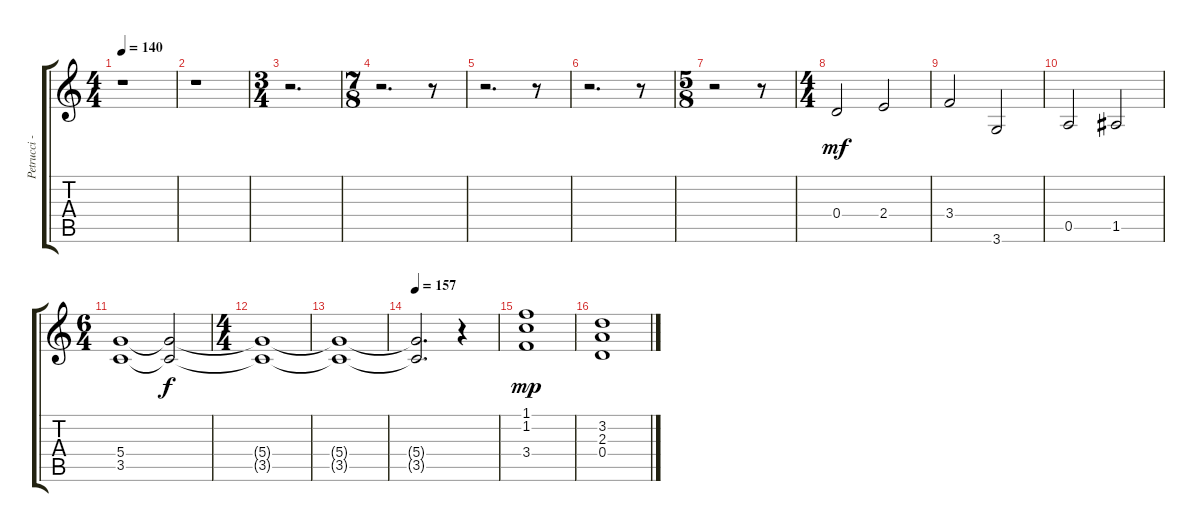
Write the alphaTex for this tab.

\track ("Petrucci -  SoloGuitar" "Petrucci -") {instrument distortionguitar}
\staff {score tabs}
\tuning (E4 B3 G3 D3 A2 E2) {hide}
\ts (4 4)
\tempo 140
\clef g2
\ks c
r.1{dy mp} |
r.1 |
\ts (3 4)
r.2{d} |
\ts (7 8)
r.2{d} r.8 |
r.2{d} r.8 |
r.2{d} r.8 |
\ts (5 8)
r.2 r.8 |
\ts (4 4)
0.4.2{dy mf} 2.4.2 |
3.4.2 3.6.2 |
0.5.2 1.5.2 |
\ts (6 4)
(5.4 3.5).1 (5.4{t} 3.5{t}).2{dy f} |
\ts (4 4)
(5.4{t} 3.5{t}).1 |
(5.4{t} 3.5{t}).1 |
\tempo 157
(5.4{t} 3.5{t}).2{d} r.4 |
(1.1 1.2 3.4).1{dy mp} |
(3.2 2.3 0.4).1
